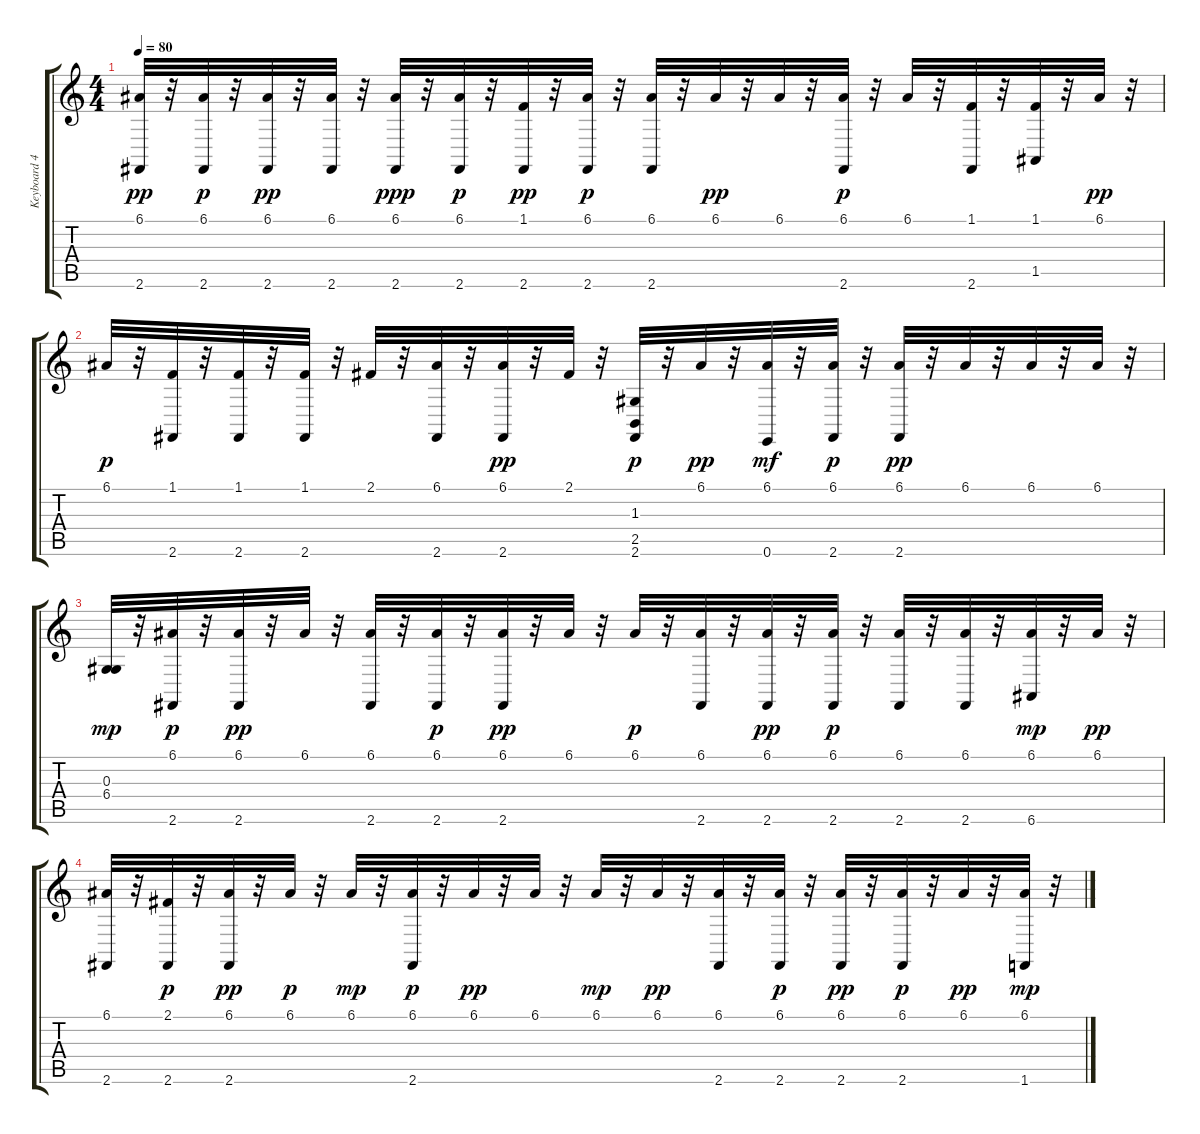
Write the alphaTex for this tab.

\track ("Keyboard 4" "Keyboard 4") {instrument piccolo}
\staff {score tabs}
\tuning (E4 B3 G3 D3 A2 E2) {hide}
\ts (4 4)
\tempo 80
\clef g2
\ks c
(6.1 2.6).32{dy pp} r.32 (6.1 2.6).32{dy p} r.32 (6.1 2.6).32{dy pp} r.32 (6.1 2.6).32 r.32 (6.1 2.6).32{dy ppp} r.32 (6.1 2.6).32{dy p} r.32 (1.1 2.6).32{dy pp} r.32 (6.1 2.6).32{dy p} r.32 (6.1 2.6).32 r.32 6.1.32{dy pp} r.32 6.1.32 r.32 (6.1 2.6).32{dy p} r.32 6.1.32 r.32 (1.1 2.6).32 r.32 (1.1 1.5).32 r.32 6.1.32{dy pp} r.32 |
6.1.32{dy p} r.32 (1.1 2.6).32 r.32 (1.1 2.6).32 r.32 (1.1 2.6).32 r.32 2.1.32 r.32 (6.1 2.6).32 r.32 (6.1 2.6).32{dy pp} r.32 2.1.32 r.32 (1.3 2.5 2.6).32{dy p} r.32 6.1.32{dy pp} r.32 (6.1 0.6).32{dy mf} r.32 (6.1 2.6).32{dy p} r.32 (6.1 2.6).32{dy pp} r.32 6.1.32 r.32 6.1.32 r.32 6.1.32 r.32 |
(0.3 6.4).32{dy mp} r.32 (6.1 2.6).32{dy p} r.32 (6.1 2.6).32{dy pp} r.32 6.1.32 r.32 (6.1 2.6).32 r.32 (6.1 2.6).32{dy p} r.32 (6.1 2.6).32{dy pp} r.32 6.1.32 r.32 6.1.32{dy p} r.32 (6.1 2.6).32 r.32 (6.1 2.6).32{dy pp} r.32 (6.1 2.6).32{dy p} r.32 (6.1 2.6).32 r.32 (6.1 2.6).32 r.32 (6.1 6.6).32{dy mp} r.32 6.1.32{dy pp} r.32 |
(6.1 2.6).32 r.32 (2.1 2.6).32{dy p} r.32 (6.1 2.6).32{dy pp} r.32 6.1.32{dy p} r.32 6.1.32{dy mp} r.32 (6.1 2.6).32{dy p} r.32 6.1.32{dy pp} r.32 6.1.32 r.32 6.1.32{dy mp} r.32 6.1.32{dy pp} r.32 (6.1 2.6).32 r.32 (6.1 2.6).32{dy p} r.32 (6.1 2.6).32{dy pp} r.32 (6.1 2.6).32{dy p} r.32 6.1.32{dy pp} r.32 (6.1 1.6).32{dy mp} r.32
